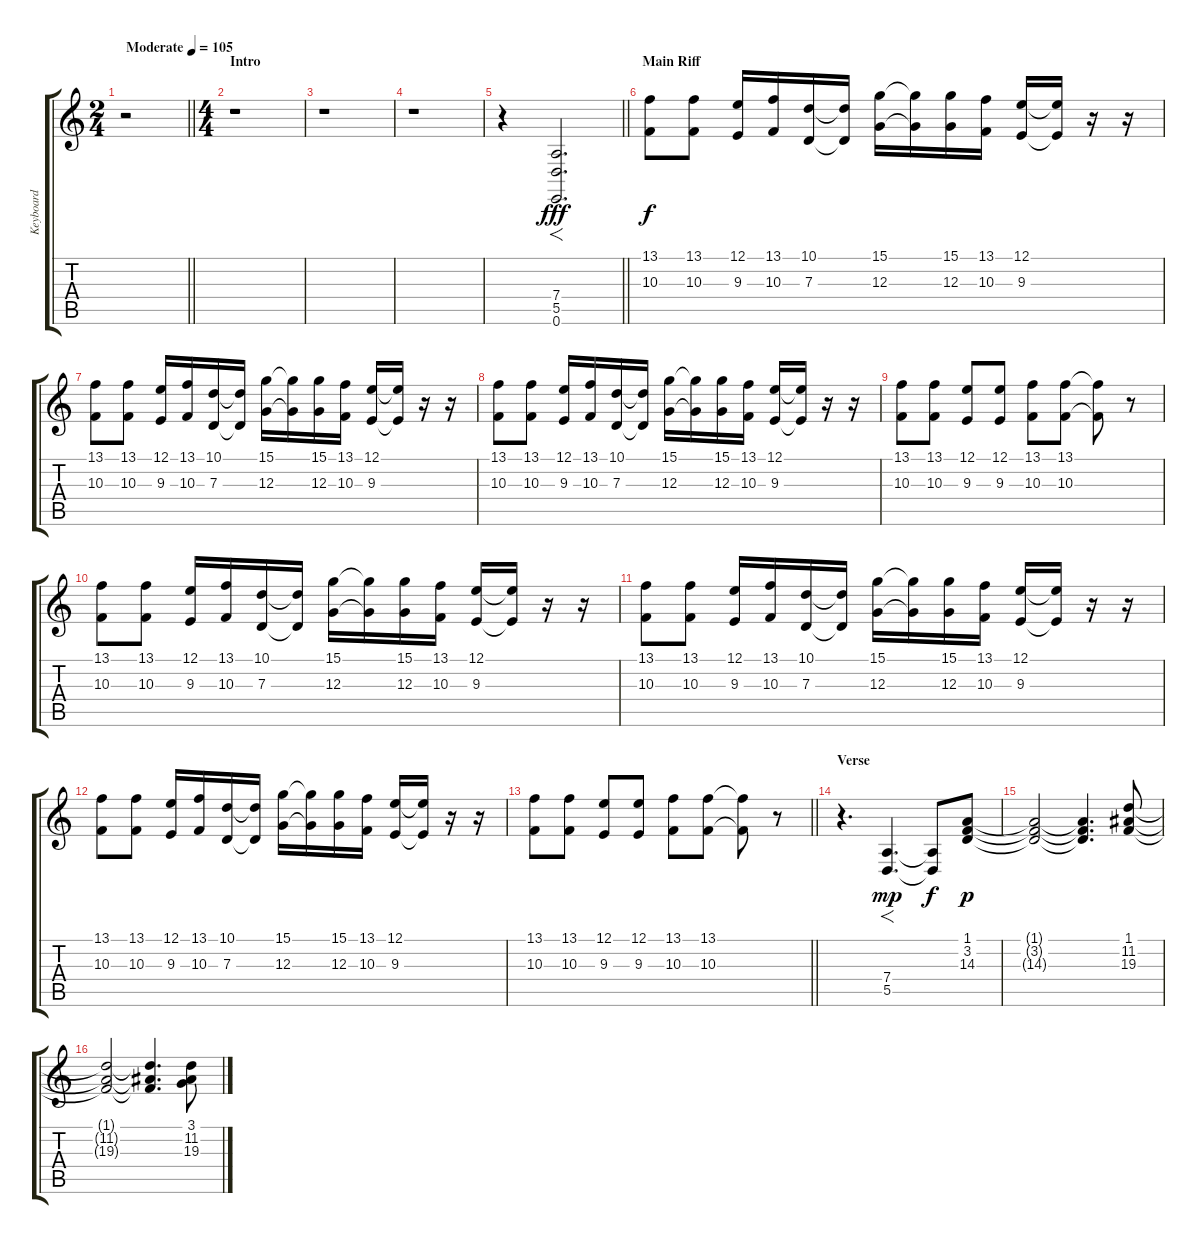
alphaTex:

\track ("Keyboard" "Keyboard") {instrument stringensemble1}
\staff {score tabs}
\tuning (E4 B3 G3 D3 A2 E2) {hide}
\ts (2 4)
\tempo (105 "Moderate")
\clef g2
\barLineRight lightlight
\ks c
r.2{dy fff instrument stringensemble1} |
\ts (4 4)
\section ("" "Intro")
r.1 |
r.1 |
r.1 |
\barLineRight lightlight
r.4{instrument reversecymbal} (7.4 5.5 0.6).2{f d} |
\section ("" "Main Riff")
(13.1 10.3).8{dy f instrument stringensemble1} (13.1 10.3).8 (12.1 9.3).16 (13.1 10.3).16 (10.1 7.3).16 (10.1{t} 7.3{t}).16 (15.1 12.3).16 (15.1{t} 12.3{t}).16 (15.1 12.3).16 (13.1 10.3).16 (12.1 9.3).16 (12.1{t} 9.3{t}).16 r.16 r.16 |
(13.1 10.3).8 (13.1 10.3).8 (12.1 9.3).16 (13.1 10.3).16 (10.1 7.3).16 (10.1{t} 7.3{t}).16 (15.1 12.3).16 (15.1{t} 12.3{t}).16 (15.1 12.3).16 (13.1 10.3).16 (12.1 9.3).16 (12.1{t} 9.3{t}).16 r.16 r.16 |
(13.1 10.3).8 (13.1 10.3).8 (12.1 9.3).16 (13.1 10.3).16 (10.1 7.3).16 (10.1{t} 7.3{t}).16 (15.1 12.3).16 (15.1{t} 12.3{t}).16 (15.1 12.3).16 (13.1 10.3).16 (12.1 9.3).16 (12.1{t} 9.3{t}).16 r.16 r.16 |
(13.1 10.3).8 (13.1 10.3).8 (12.1 9.3).8 (12.1 9.3).8 (13.1 10.3).8 (13.1 10.3).8 (13.1{t} 10.3{t}).8 r.8 |
(13.1 10.3).8 (13.1 10.3).8 (12.1 9.3).16 (13.1 10.3).16 (10.1 7.3).16 (10.1{t} 7.3{t}).16 (15.1 12.3).16 (15.1{t} 12.3{t}).16 (15.1 12.3).16 (13.1 10.3).16 (12.1 9.3).16 (12.1{t} 9.3{t}).16 r.16 r.16 |
(13.1 10.3).8 (13.1 10.3).8 (12.1 9.3).16 (13.1 10.3).16 (10.1 7.3).16 (10.1{t} 7.3{t}).16 (15.1 12.3).16 (15.1{t} 12.3{t}).16 (15.1 12.3).16 (13.1 10.3).16 (12.1 9.3).16 (12.1{t} 9.3{t}).16 r.16 r.16 |
(13.1 10.3).8 (13.1 10.3).8 (12.1 9.3).16 (13.1 10.3).16 (10.1 7.3).16 (10.1{t} 7.3{t}).16 (15.1 12.3).16 (15.1{t} 12.3{t}).16 (15.1 12.3).16 (13.1 10.3).16 (12.1 9.3).16 (12.1{t} 9.3{t}).16 r.16 r.16 |
\barLineRight lightlight
(13.1 10.3).8 (13.1 10.3).8 (12.1 9.3).8 (12.1 9.3).8 (13.1 10.3).8 (13.1 10.3).8 (13.1{t} 10.3{t}).8 r.8 |
\section ("" "Verse")
r.4{d instrument reversecymbal} (7.4 5.5).4{f d dy mp} (7.4{t} 5.5{t}).8{dy f} (1.1 3.2 14.3).8{dy p instrument pad4choir} |
(1.1{t} 3.2{t} 14.3{t}).2 (1.1{t} 3.2{t} 14.3{t}).4{d} (1.1 11.2 19.3).8 |
(1.1{t} 11.2{t} 19.3{t}).2 (1.1{t} 11.2{t} 19.3{t}).4{d} (3.1 11.2 19.3).8
